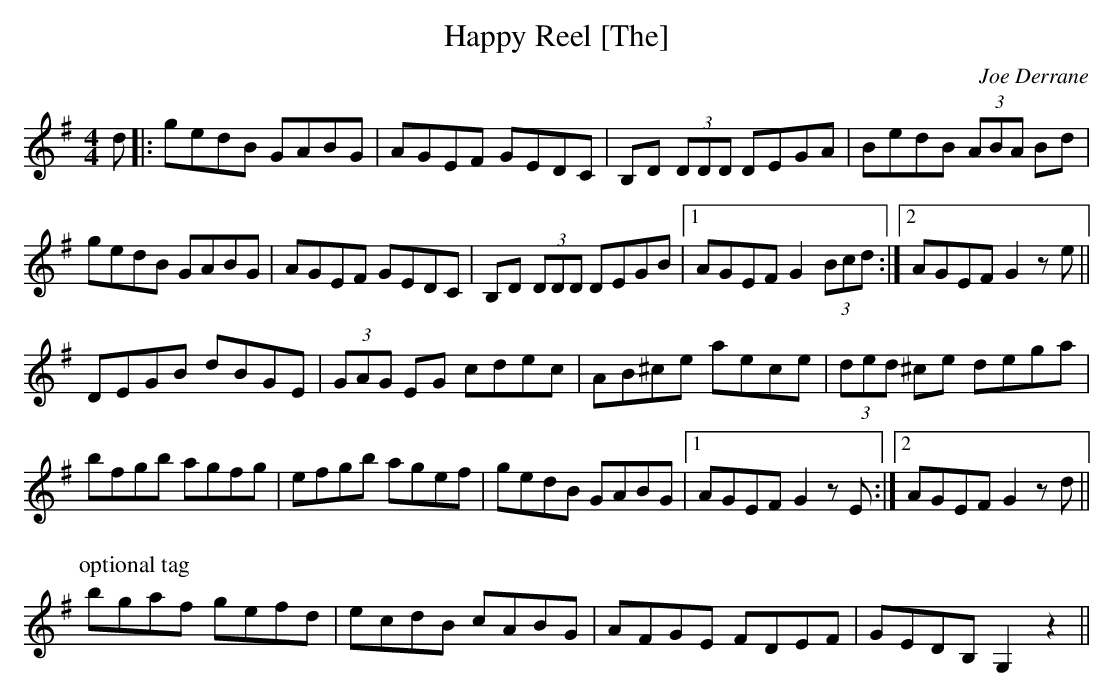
X:1
T: Happy Reel [The]
C: Joe Derrane
L: 1/8
M: 4/4
K: G
d|: gedB GABG|AGEF GEDC|B,D (3DDD DEGA|BedB (3ABA Bd|
gedB GABG|AGEF GEDC|B,D (3DDD DEGB|1 AGEF G2 (3Bcd :|2\
AGEF G2 ze||
DEGB dBGE|(3GAG EG cdec|AB^ce aece|(3ded ^ce dega|
bfgb agfg|efgb agef|gedB GABG|1 AGEF G2 z E :|2\
AGEF G2 zd||
P: optional tag
bgaf gefd|ecdB cABG|AFGE FDEF|GEDB, G,2 z2||
